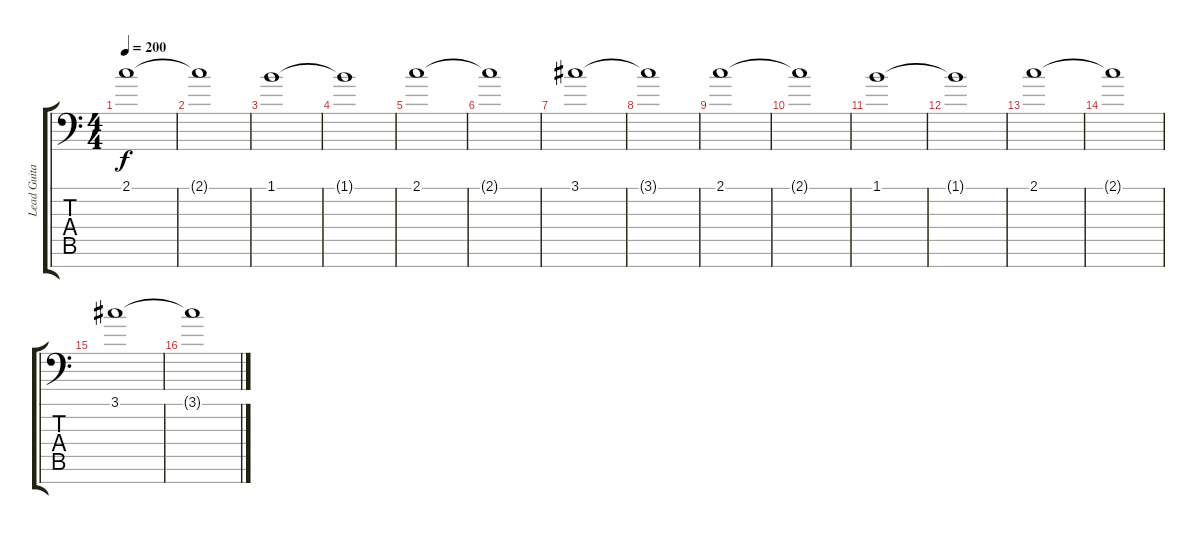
\track ("Lead Guitar (Tuned To F)" "Lead Guita") {instrument distortionguitar}
\staff {score tabs}
\tuning (Bb3 Gb3 Db3 Ab2 Eb2 Bb1 F1) {hide}
\ts (4 4)
\tempo 200
\clef f4
\ks c
2.1.1{dy f} |
2.1{t}.1 |
1.1.1 |
1.1{t}.1 |
2.1.1 |
2.1{t}.1 |
3.1.1 |
3.1{t}.1 |
2.1.1 |
2.1{t}.1 |
1.1.1 |
1.1{t}.1 |
2.1.1 |
2.1{t}.1 |
3.1.1 |
3.1{t}.1
